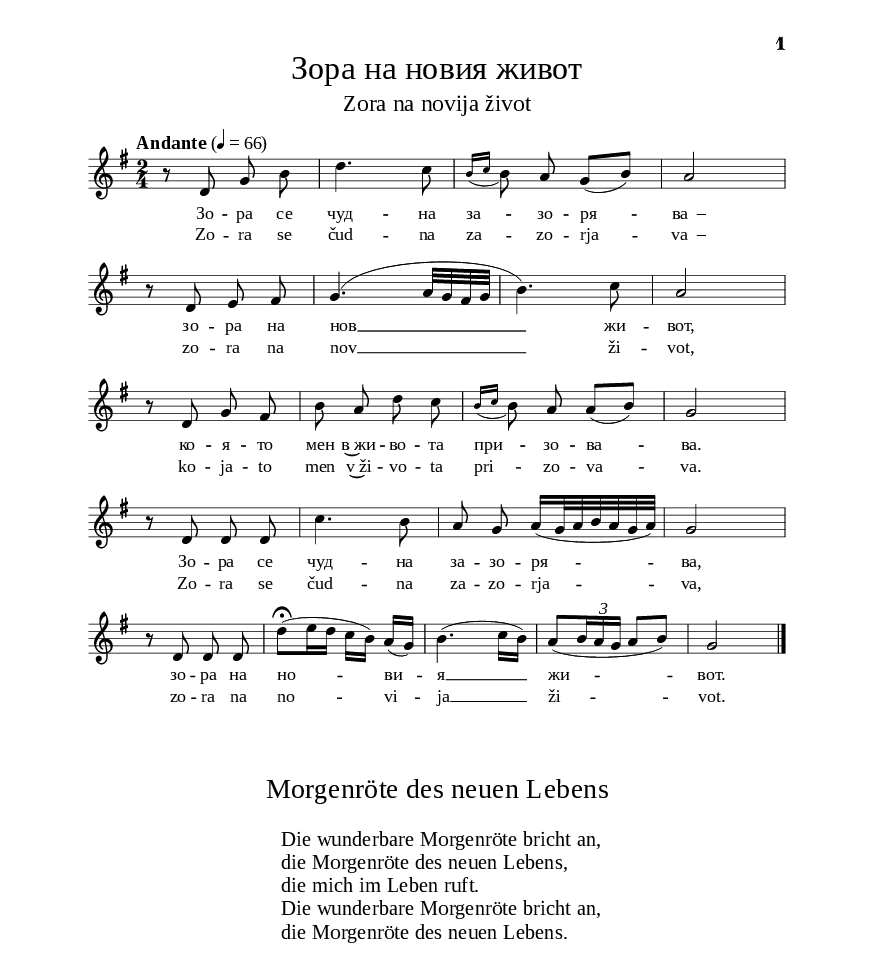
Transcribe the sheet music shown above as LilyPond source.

\version "2.24.3"

% include paper part and global functions
\include "include/globals.ily"

\bookpart {

  \label #'ref215
  \tocItem \markup "Зора на новия живот – Zora na novija život"
  \include "include/bookpart-paper.ily"
  \score {
    \include "include/score-layout.ily"
    \new Voice \absolute {
      \clef treble
      \key g \major
      \time 2/4
      \tempoFunc "Andante" 4 "66"
      \autoBeamOff
      r8  d'8  g'8  b'8 | % 2
      d''4.  c''8 | % 3
      \acciaccatura {  b'16 [  c''16 ] }  b'8
      a'8  g'8 ( [  b'8 ) ] | % 4
      a'2 \break | % 5
      r8  d'8  e'8  fis'8 | % 6
      g'4. (  a'32 [  g'32  fis'32  g'32
      ] | % 7
      b'4. )  c''8 | % 8
      a'2 \break | % 9
      r8  d'8  g'8  fis'8 |
      b'8  a'8  d''8  c''8 | % 11
      \acciaccatura {  b'16 [  c''16 ] }  b'8
      a'8  a'8 ( [  b'8 ) ] | % 12
      g'2 \break | % 13
      r8  d'8  d'8  d'8 | % 14
      c''4.  b'8 | % 15
      a'8  g'8  a'16 ( [  g'32  a'32
      b'32  a'32  g'32  a'32 ) ] | % 16
      g'2 \break | % 17
      r8  d'8  d'8  d'8 | % 18
      d''8 ( ^\fermata [  e''16  d''16 ]
      c''16 [  b'16 ) ]  a'16 ( [  g'16 )
      ] | % 19
      b'4. (  c''16 [  b'16 ) ] |
      a'8 ( [ \once \omit TupletBracket
      \times 2/3  {
        b'16  a'16  g'16 ]
      }
      a'8 [  b'8 ) ] | % 21
      g'2 \bar "|."
    }


    \addlyrics {
      Зо -- ра се чуд -- на за --
      зо -- ря -- "ва  –" зо -- ра на нов __
      жи -- вот, ко --
      я -- то мен в~жи -- во -- та
      при -- зо -- ва -- ва. Зо --
      ра се чуд -- на за -- зо -- ря --
      ва, зо -- ра на
      но -- ви -- я __
      жи -- вот.}
      \addlyrics {
        Zo -- ra se čud -- na za --
        zo -- rja -- "va  –" zo -- ra na nov __
        ži -- vot, ko --
        ja -- to men v~ži -- vo -- ta
        pri -- zo -- va -- va. Zo --
        ra se čud -- na za -- zo -- rja --
        va, zo -- ra na
        no -- vi -- ja __
        ži -- vot.}

        \header {
          title = \titleFunc "Зора на новия живот" "Zora na novija život"
        }

        \midi{}

      } % score

      \markup \vspace #3
      % include foreign translation(s) of the song
      \version "2.24.3"

\markup \fill-line { \fontsize #deTitleFontSize "Morgenröte des neuen Lebens" }
\markup \null
\markup \null
\markup \abs-fontsize #10 {
  \hspace #25
  \override #`(baseline-skip . ,deCoupletBaselineSkip)
  \column {
    \line { " " }
    \line { " " Die wunderbare Morgenröte bricht an,}

    \line { " " die Morgenröte des neuen Lebens,}

    \line { " " die mich im Leben ruft.}

    \line { " " Die wunderbare Morgenröte bricht an,}

    \line { " " die Morgenröte des neuen Lebens.}

  }
}


    } % bookpart

    % Più mosso
    %
